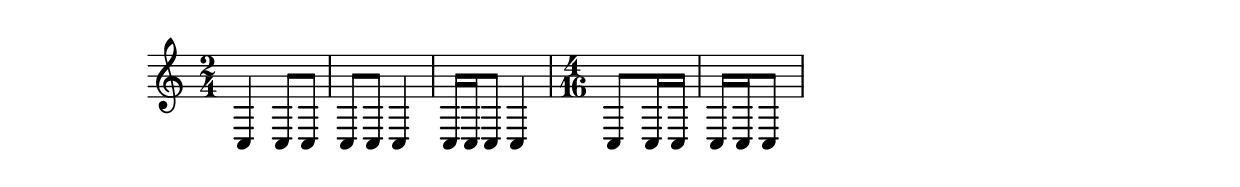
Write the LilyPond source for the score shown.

\header {

  texidoc = "New sections for spacing can be started with
@code{@\newSpacingSection}. In this example, a section is started at
the 4/16, and a 16th in the second section takes as much space as a
8th in first section."

}

\paper
{
  ragged-right = ##t
  }
\version "2.10.0"
\relative {
  \time 2/4
  c4 c8 c 
  c8 c c4 c16[ c c8] c4

  \newSpacingSection
  \time 4/16
  c8[ c16 c]
  c16[ c  c8]
} 
  

